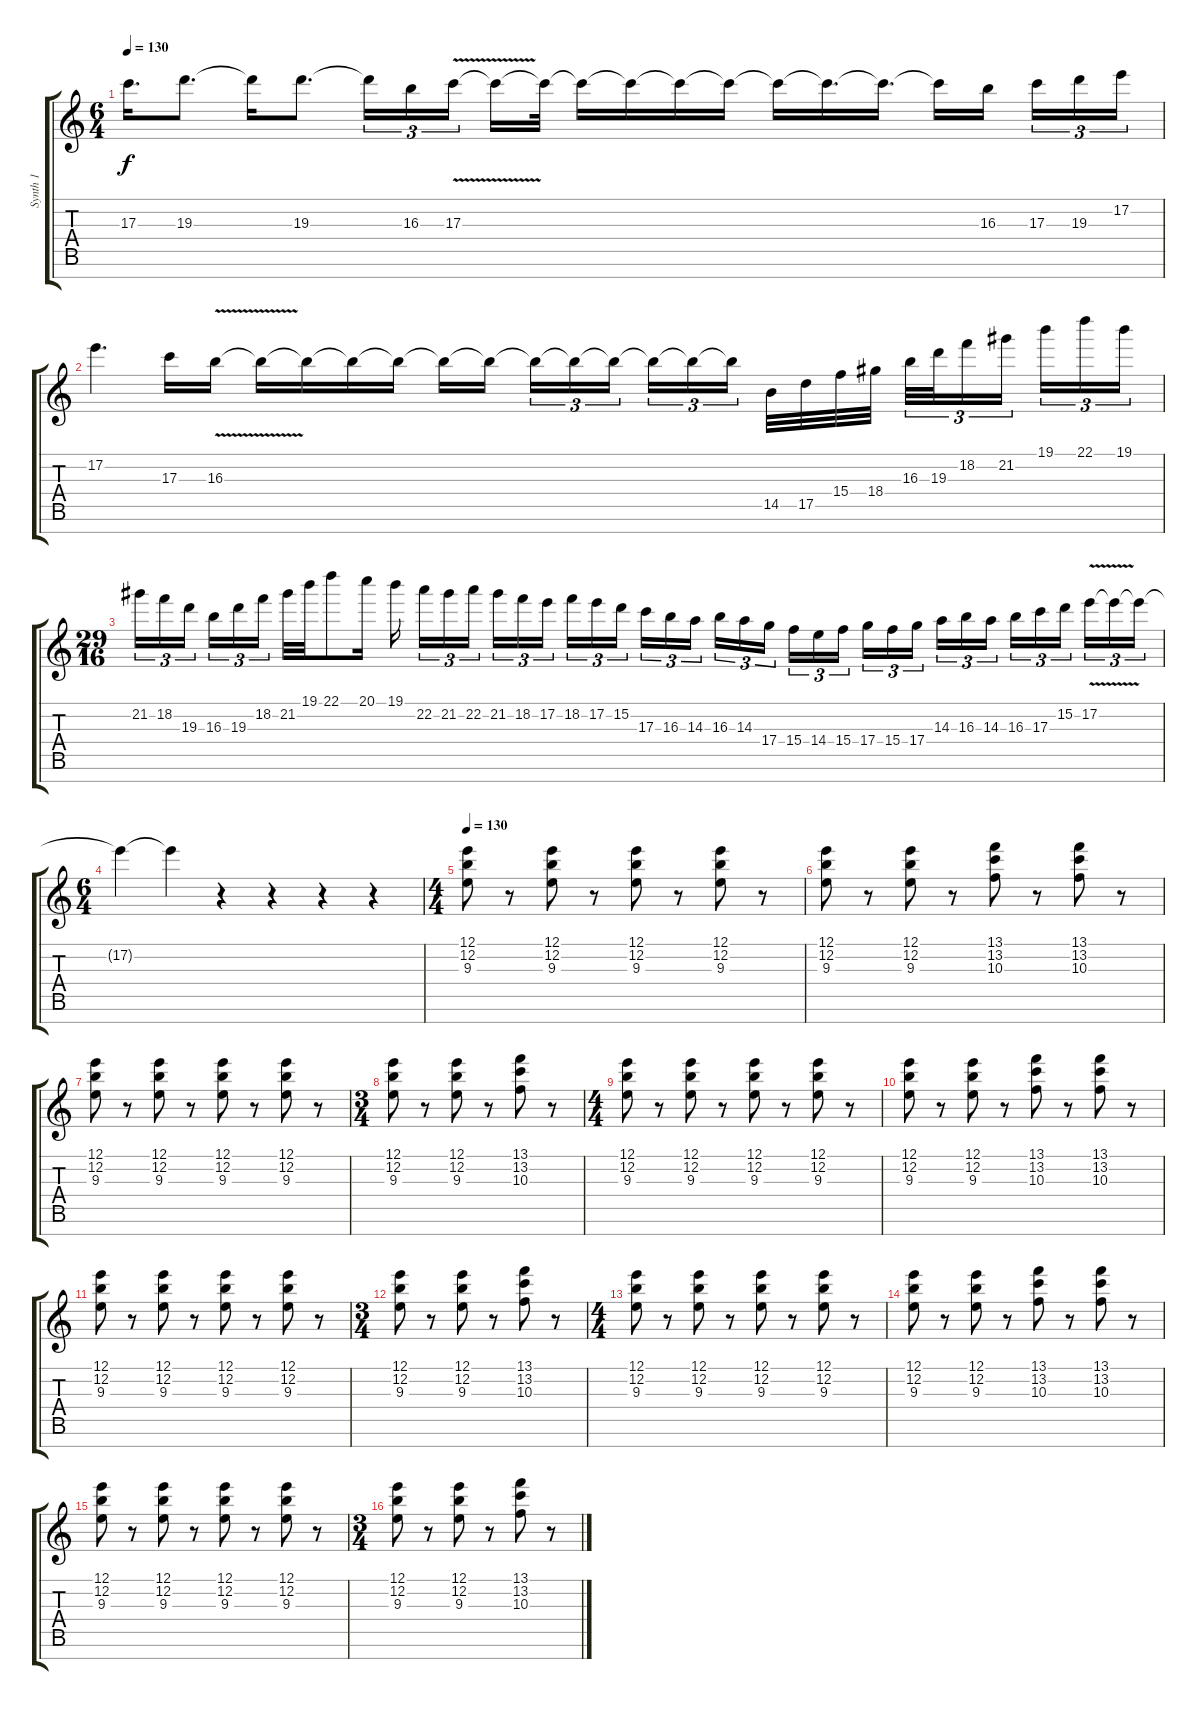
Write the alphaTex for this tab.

\track ("Synth 1" "Synth 1") {instrument synthbass1}
\staff {score tabs}
\tuning (E4 B3 G3 D3 A2 E2 B1) {hide}
\ts (6 4)
\tempo 130
\clef g2
\ks c
17.3.16{d dy f} 19.3.8{d} 19.3{t}.16 19.3.8{d} 19.3{t}.16{tu (3 2)} 16.3.16{tu (3 2)} 17.3{v}.16{tu (3 2) beam splitsecondary} 17.3{t}.16 17.3{t}.32 17.3{t}.16 17.3{t}.16 17.3{t}.16 17.3{t}.16 17.3{t}.16 17.3{t}.16{d} 17.3{t}.16{d} 17.3{t}.16 16.3.16{beam splitsecondary} 17.3.16{tu (3 2)} 19.3.16{tu (3 2)} 17.2.16{tu (3 2)} |
17.2.4{d} 17.3.16 16.3{v}.16 16.3{t}.16 16.3{t}.16 16.3{t}.16 16.3{t}.16 16.3{t}.16 16.3{t}.16{beam splitsecondary} 16.3{t}.16{tu (3 2)} 16.3{t}.16{tu (3 2)} 16.3{t}.16{tu (3 2) beam splitsecondary} 16.3{t}.16{tu (3 2)} 16.3{t}.16{tu (3 2)} 16.3{t}.16{tu (3 2) beam splitsecondary} 14.5.32 17.5.32 15.4.32 18.4.32{beam splitsecondary} 16.3.32{tu (3 2)} 19.3.32{tu (3 2)} 18.2.16{tu (3 2)} 21.2.16{tu (3 2) beam splitsecondary} 19.1.16{tu (3 2)} 22.1.16{tu (3 2)} 19.1.16{tu (3 2)} |
\ts (29 16)
21.2.16{tu (3 2)} 18.2.16{tu (3 2)} 19.3.16{tu (3 2)} 16.3.16{tu (3 2)} 19.3.16{tu (3 2)} 18.2.16{tu (3 2)} 21.2.32 19.1.32 22.1.8 20.1.16 19.1.16 22.2.16{tu (3 2)} 21.2.16{tu (3 2)} 22.2.16{tu (3 2)} 21.2.16{tu (3 2)} 18.2.16{tu (3 2)} 17.2.16{tu (3 2)} 18.2.16{tu (3 2)} 17.2.16{tu (3 2)} 15.2.16{tu (3 2)} 17.3.16{tu (3 2)} 16.3.16{tu (3 2)} 14.3.16{tu (3 2)} 16.3.16{tu (3 2)} 14.3.16{tu (3 2)} 17.4.16{tu (3 2)} 15.4.16{tu (3 2)} 14.4.16{tu (3 2)} 15.4.16{tu (3 2)} 17.4.16{tu (3 2)} 15.4.16{tu (3 2)} 17.4.16{tu (3 2)} 14.3.16{tu (3 2)} 16.3.16{tu (3 2)} 14.3.16{tu (3 2)} 16.3.16{tu (3 2)} 17.3.16{tu (3 2)} 15.2.16{tu (3 2)} 17.2{v}.16{tu (3 2)} 17.2{t}.16{tu (3 2)} 17.2{t}.16{tu (3 2)} |
\ts (6 4)
17.2{t}.4 17.2{t}.4 r.4 r.4 r.4 r.4 |
\ts (4 4)
\tempo 130
(12.1 12.2 9.3).8{volume 11 instrument stringensemble1} r.8 (12.1 12.2 9.3).8 r.8 (12.1 12.2 9.3).8 r.8 (12.1 12.2 9.3).8 r.8 |
(12.1 12.2 9.3).8{instrument stringensemble1} r.8 (12.1 12.2 9.3).8 r.8 (13.1 13.2 10.3).8 r.8 (13.1 13.2 10.3).8 r.8 |
(12.1 12.2 9.3).8{instrument stringensemble1} r.8 (12.1 12.2 9.3).8 r.8 (12.1 12.2 9.3).8 r.8 (12.1 12.2 9.3).8 r.8 |
\ts (3 4)
(12.1 12.2 9.3).8{instrument stringensemble1} r.8 (12.1 12.2 9.3).8 r.8 (13.1 13.2 10.3).8 r.8 |
\ts (4 4)
(12.1 12.2 9.3).8{instrument stringensemble1} r.8 (12.1 12.2 9.3).8 r.8 (12.1 12.2 9.3).8 r.8 (12.1 12.2 9.3).8 r.8 |
(12.1 12.2 9.3).8{instrument stringensemble1} r.8 (12.1 12.2 9.3).8 r.8 (13.1 13.2 10.3).8 r.8 (13.1 13.2 10.3).8 r.8 |
(12.1 12.2 9.3).8{instrument stringensemble1} r.8 (12.1 12.2 9.3).8 r.8 (12.1 12.2 9.3).8 r.8 (12.1 12.2 9.3).8 r.8 |
\ts (3 4)
(12.1 12.2 9.3).8{instrument stringensemble1} r.8 (12.1 12.2 9.3).8 r.8 (13.1 13.2 10.3).8 r.8 |
\ts (4 4)
(12.1 12.2 9.3).8{instrument stringensemble1} r.8 (12.1 12.2 9.3).8 r.8 (12.1 12.2 9.3).8 r.8 (12.1 12.2 9.3).8 r.8 |
(12.1 12.2 9.3).8{instrument stringensemble1} r.8 (12.1 12.2 9.3).8 r.8 (13.1 13.2 10.3).8 r.8 (13.1 13.2 10.3).8 r.8 |
(12.1 12.2 9.3).8{instrument stringensemble1} r.8 (12.1 12.2 9.3).8 r.8 (12.1 12.2 9.3).8 r.8 (12.1 12.2 9.3).8 r.8 |
\ts (3 4)
(12.1 12.2 9.3).8{instrument stringensemble1} r.8 (12.1 12.2 9.3).8 r.8 (13.1 13.2 10.3).8 r.8
